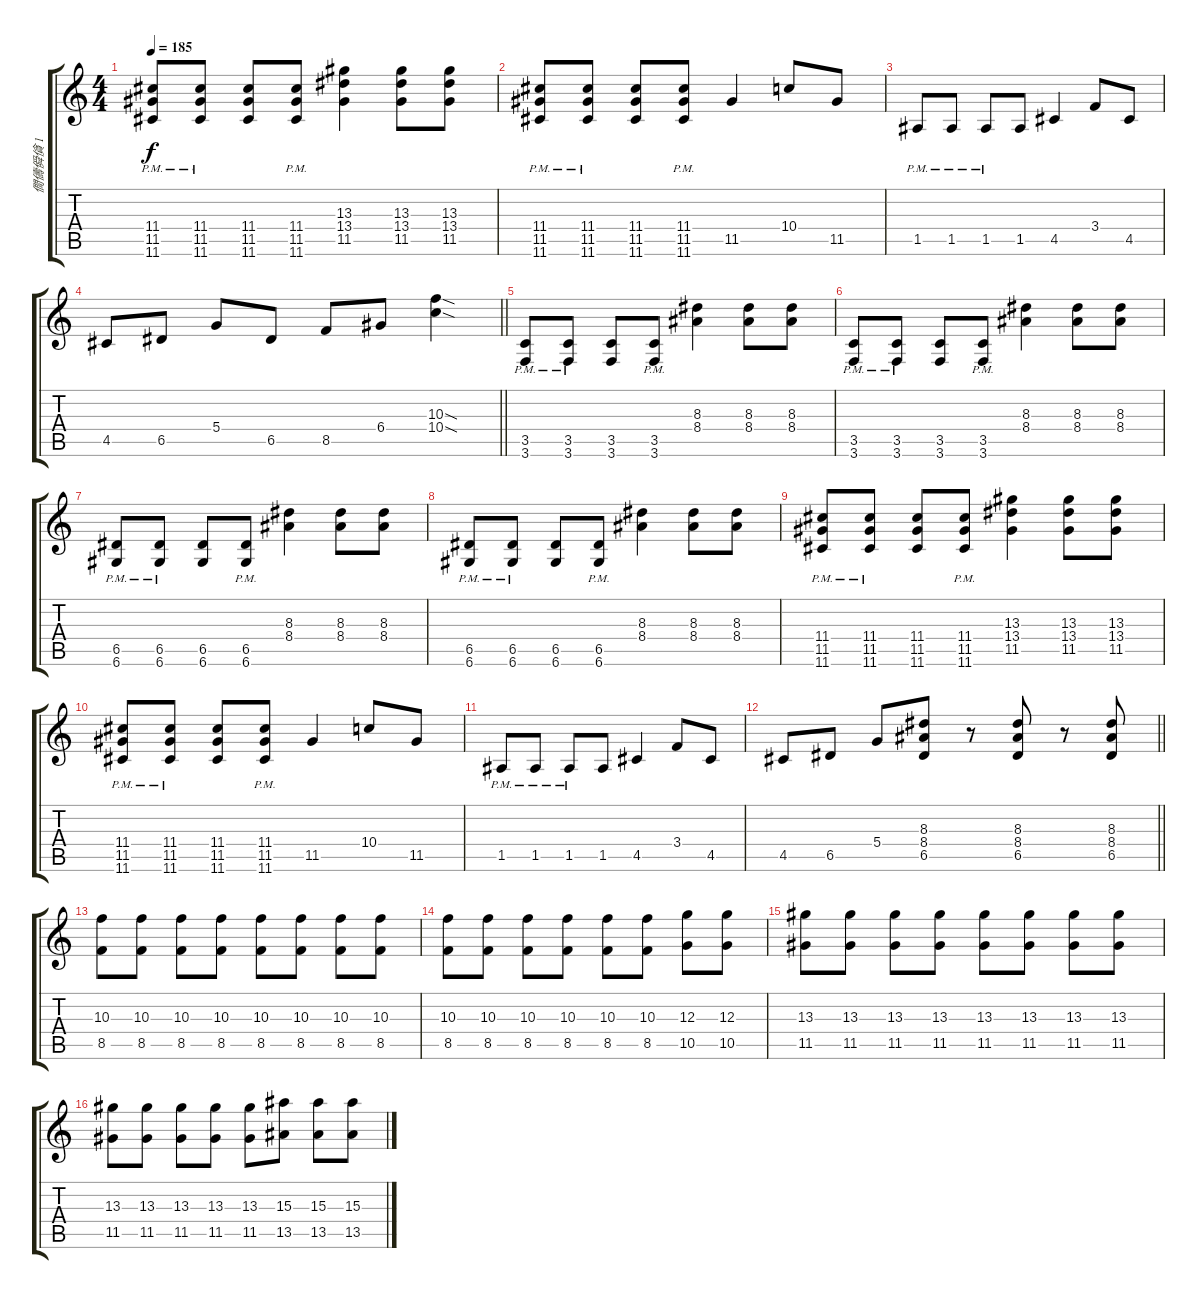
\track ("僩儔僢僋 1" "僩儔僢僋 1") {instrument electricguitarclean}
\staff {score tabs}
\tuning (E4 B3 G3 D3 A2 D2) {hide}
\ts (4 4)
\tempo 185
\clef g2
\ks c
(11.4 11.5{pm} 11.6{pm}).8{dy f} (11.4 11.5{pm} 11.6{pm}).8 (11.4 11.5 11.6).8 (11.4 11.5{pm} 11.6{pm}).8 (13.3 13.4 11.5).4 (13.3 13.4 11.5).8 (13.3 13.4 11.5).8 |
(11.4 11.5{pm} 11.6{pm}).8 (11.4 11.5{pm} 11.6{pm}).8 (11.4 11.5 11.6).8 (11.4 11.5{pm} 11.6{pm}).8 11.5.4 10.4.8 11.5.8 |
1.5{pm}.8 1.5{pm}.8 1.5{pm}.8 1.5.8 4.5.4 3.4.8 4.5.8 |
\barLineRight lightlight
4.5.8 6.5.8 5.4.8 6.5.8 8.5.8 6.4.8 (10.3{sod} 10.4{sod}).4 |
(3.5{pm} 3.6{pm}).8 (3.5{pm} 3.6{pm}).8 (3.5 3.6).8 (3.5{pm} 3.6{pm}).8 (8.3 8.4).4 (8.3 8.4).8 (8.3 8.4).8 |
(3.5{pm} 3.6{pm}).8 (3.5{pm} 3.6{pm}).8 (3.5 3.6).8 (3.5{pm} 3.6{pm}).8 (8.3 8.4).4 (8.3 8.4).8 (8.3 8.4).8 |
(6.5{pm} 6.6{pm}).8 (6.5{pm} 6.6{pm}).8 (6.5 6.6).8 (6.5{pm} 6.6{pm}).8 (8.3 8.4).4 (8.3 8.4).8 (8.3 8.4).8 |
(6.5{pm} 6.6{pm}).8 (6.5{pm} 6.6{pm}).8 (6.5 6.6).8 (6.5{pm} 6.6{pm}).8 (8.3 8.4).4 (8.3 8.4).8 (8.3 8.4).8 |
(11.4 11.5{pm} 11.6{pm}).8 (11.4 11.5{pm} 11.6{pm}).8 (11.4 11.5 11.6).8 (11.4 11.5{pm} 11.6{pm}).8 (13.3 13.4 11.5).4 (13.3 13.4 11.5).8 (13.3 13.4 11.5).8 |
(11.4 11.5{pm} 11.6{pm}).8 (11.4 11.5{pm} 11.6{pm}).8 (11.4 11.5 11.6).8 (11.4 11.5{pm} 11.6{pm}).8 11.5.4 10.4.8 11.5.8 |
1.5{pm}.8 1.5{pm}.8 1.5{pm}.8 1.5.8 4.5.4 3.4.8 4.5.8 |
\barLineRight lightlight
4.5.8 6.5.8 5.4.8 (8.3 8.4 6.5).8 r.8 (8.3 8.4 6.5).8 r.8 (8.3 8.4 6.5).8 |
(10.3 8.5).8 (10.3 8.5).8 (10.3 8.5).8 (10.3 8.5).8 (10.3 8.5).8 (10.3 8.5).8 (10.3 8.5).8 (10.3 8.5).8 |
(10.3 8.5).8 (10.3 8.5).8 (10.3 8.5).8 (10.3 8.5).8 (10.3 8.5).8 (10.3 8.5).8 (12.3 10.5).8 (12.3 10.5).8 |
(13.3 11.5).8 (13.3 11.5).8 (13.3 11.5).8 (13.3 11.5).8 (13.3 11.5).8 (13.3 11.5).8 (13.3 11.5).8 (13.3 11.5).8 |
(13.3 11.5).8 (13.3 11.5).8 (13.3 11.5).8 (13.3 11.5).8 (13.3 11.5).8 (15.3 13.5).8 (15.3 13.5).8 (15.3 13.5).8
